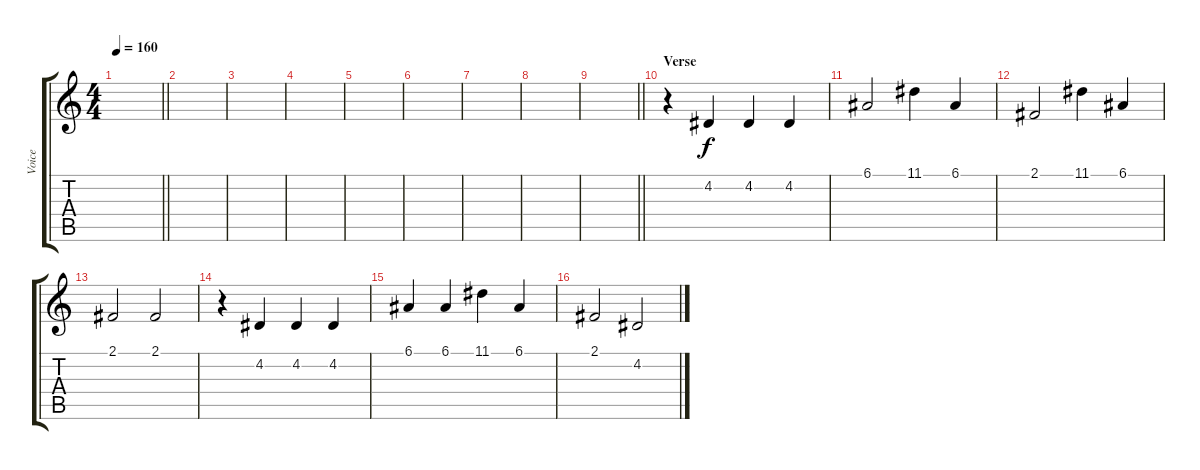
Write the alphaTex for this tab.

\track ("Voice " "Voice ") {instrument lead6voice}
\staff {score tabs}
\tuning (E4 B3 G3 D3 A2 E2) {hide}
\ts (4 4)
\tempo 160
\clef g2
\barLineRight lightlight
\ks c
|
|
|
|
|
|
|
|
\barLineRight lightlight
|
\section ("" "Verse ")
r.4 4.2.4 4.2.4 4.2.4 |
6.1.2 11.1.4 6.1.4 |
2.1.2 11.1.4 6.1.4 |
2.1.2 2.1.2 |
r.4 4.2.4 4.2.4 4.2.4 |
6.1.4 6.1.4 11.1.4 6.1.4 |
2.1.2 4.2.2
